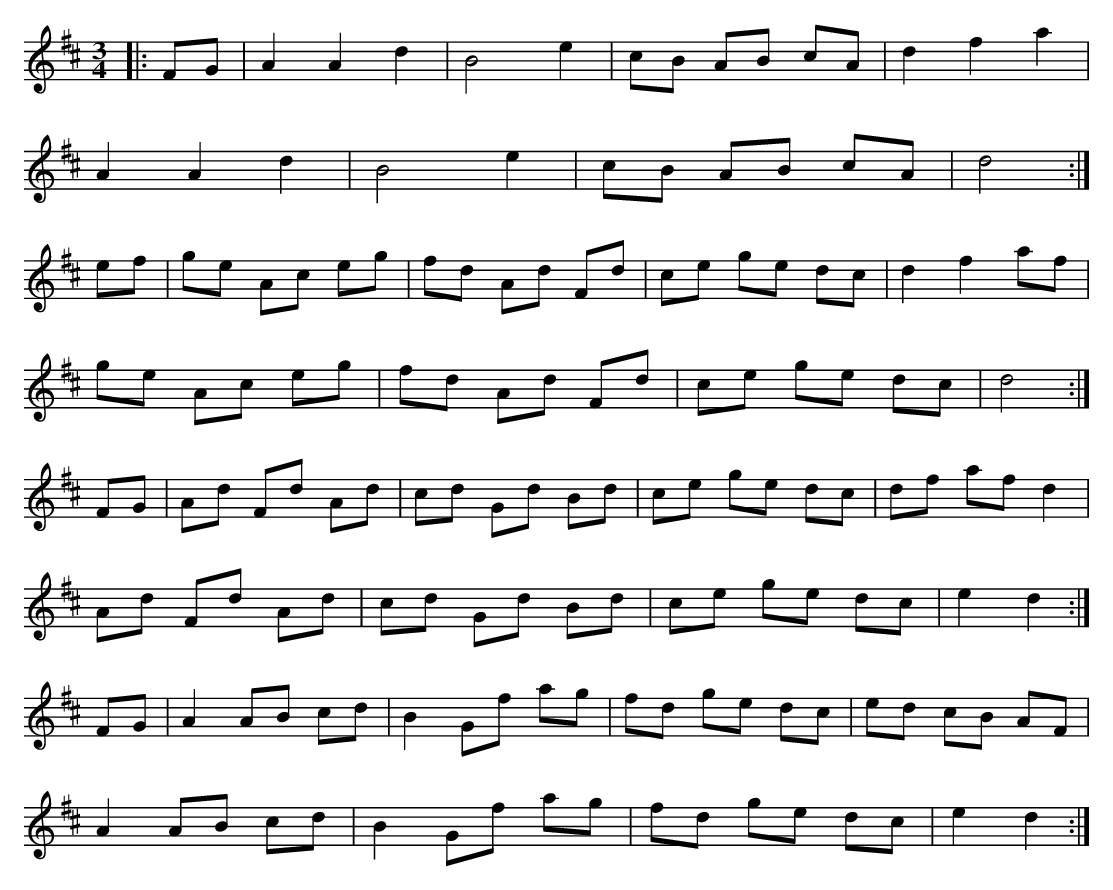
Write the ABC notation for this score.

X:1
M:3/4
K:D
|:FG|A2 A2 d2|B4 e2|cB AB cA|d2 f2 a2|
A2 A2 d2|B4 e2|cB AB cA|d4:|
ef|ge Ac eg|fd Ad Fd|ce ge dc|d2 f2 af|
ge Ac eg|fd Ad Fd|ce ge dc|d4:|
FG|Ad Fd Ad|cd Gd Bd|ce ge dc|df af d2|
Ad Fd Ad|cd Gd Bd|ce ge dc|e2 d2:|
FG|A2 AB cd|B2 Gf ag|fd ge dc|ed cB AF|
A2 AB cd|B2 Gf ag|fd ge dc|e2 d2:|
